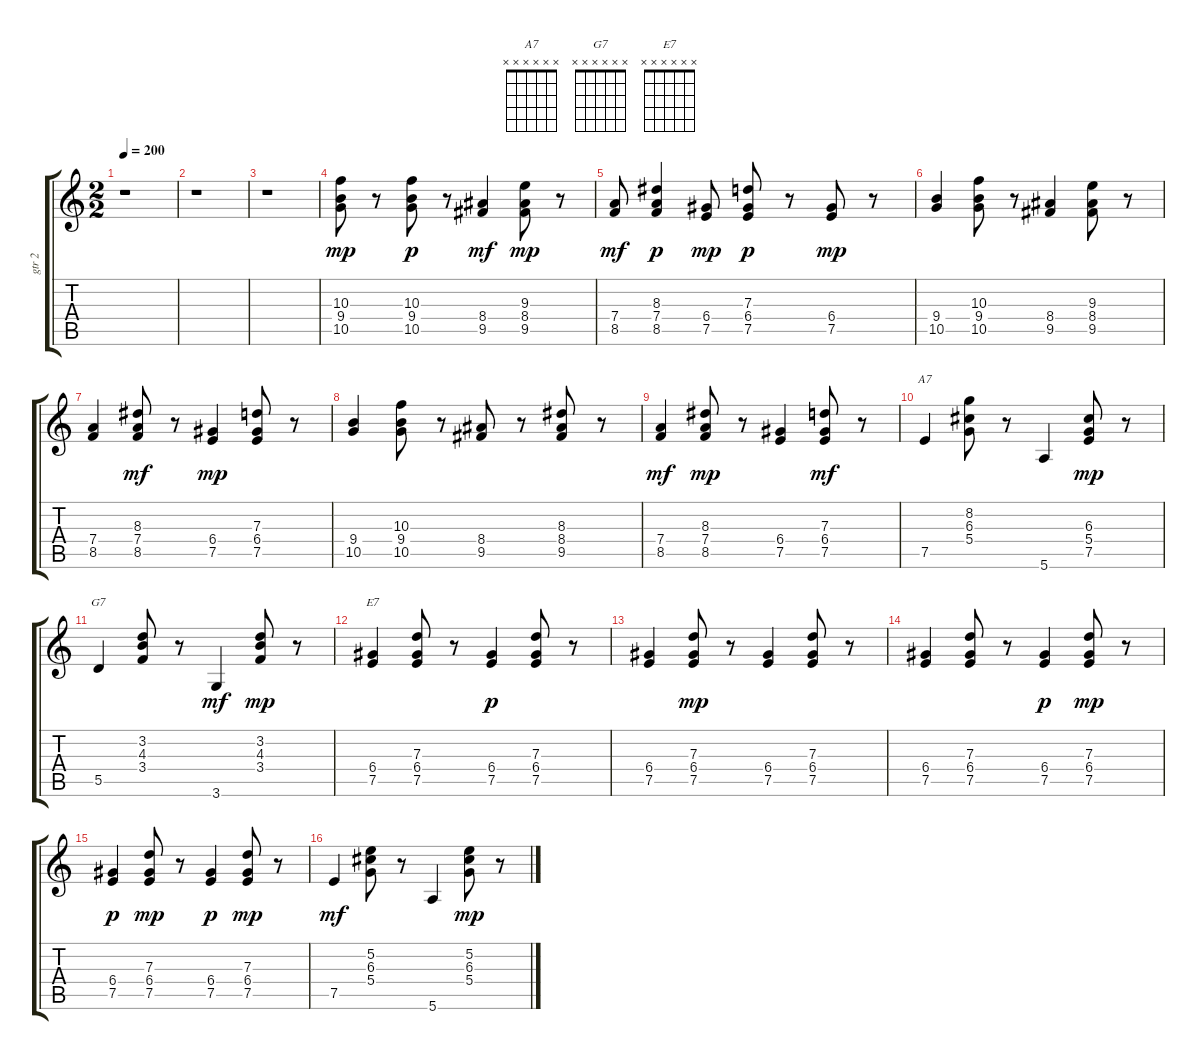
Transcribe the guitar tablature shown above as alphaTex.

\track ("gtr 2" "gtr 2") {instrument acousticguitarnylon}
\staff {score tabs}
\tuning (E4 B3 G3 D3 A2 E2) {hide}
\chord ("A7" x x x x x x) {firstfret 0}
\chord ("G7" x x x x x x) {firstfret 0}
\chord ("E7" x x x x x x) {firstfret 0}
\ts (2 2)
\tempo 200
\clef g2
\ks c
r.1{dy mp volume 12 balance 13 instrument acousticguitarnylon} |
r.1 |
r.1 |
(10.3 9.4 10.5).8 r.8 (10.3 9.4 10.5).8{dy p} r.8 (8.4 9.5).4{dy mf} (9.3 8.4 9.5).8{dy mp} r.8 |
(7.4 8.5).8{dy mf} (8.3 7.4 8.5).4{dy p} (6.4 7.5).8{dy mp} (7.3 6.4 7.5).8{dy p} r.8 (6.4 7.5).8{dy mp} r.8 |
(9.4 10.5).4 (10.3 9.4 10.5).8 r.8 (8.4 9.5).4 (9.3 8.4 9.5).8 r.8 |
(7.4 8.5).4 (8.3 7.4 8.5).8{dy mf} r.8 (6.4 7.5).4{dy mp} (7.3 6.4 7.5).8 r.8 |
(9.4 10.5).4 (10.3 9.4 10.5).8 r.8 (8.4 9.5).8 r.8 (8.3 8.4 9.5).8 r.8 |
(7.4 8.5).4{dy mf} (8.3 7.4 8.5).8{dy mp} r.8 (6.4 7.5).4 (7.3 6.4 7.5).8{dy mf} r.8 |
7.5.4{ch "A7"} (8.2 6.3 5.4).8 r.8 5.6.4 (6.3 5.4 7.5).8{dy mp} r.8 |
5.5.4{ch "G7"} (3.2 4.3 3.4).8 r.8 3.6.4{dy mf} (3.2 4.3 3.4).8{dy mp} r.8 |
(6.4 7.5).4{ch "E7"} (7.3 6.4 7.5).8 r.8 (6.4 7.5).4{dy p} (7.3 6.4 7.5).8 r.8 |
(6.4 7.5).4 (7.3 6.4 7.5).8{dy mp} r.8 (6.4 7.5).4 (7.3 6.4 7.5).8 r.8 |
(6.4 7.5).4 (7.3 6.4 7.5).8 r.8 (6.4 7.5).4{dy p} (7.3 6.4 7.5).8{dy mp} r.8 |
(6.4 7.5).4{dy p} (7.3 6.4 7.5).8{dy mp} r.8 (6.4 7.5).4{dy p} (7.3 6.4 7.5).8{dy mp} r.8 |
7.5.4{dy mf} (5.2 6.3 5.4).8 r.8 5.6.4 (5.2 6.3 5.4).8{dy mp} r.8
